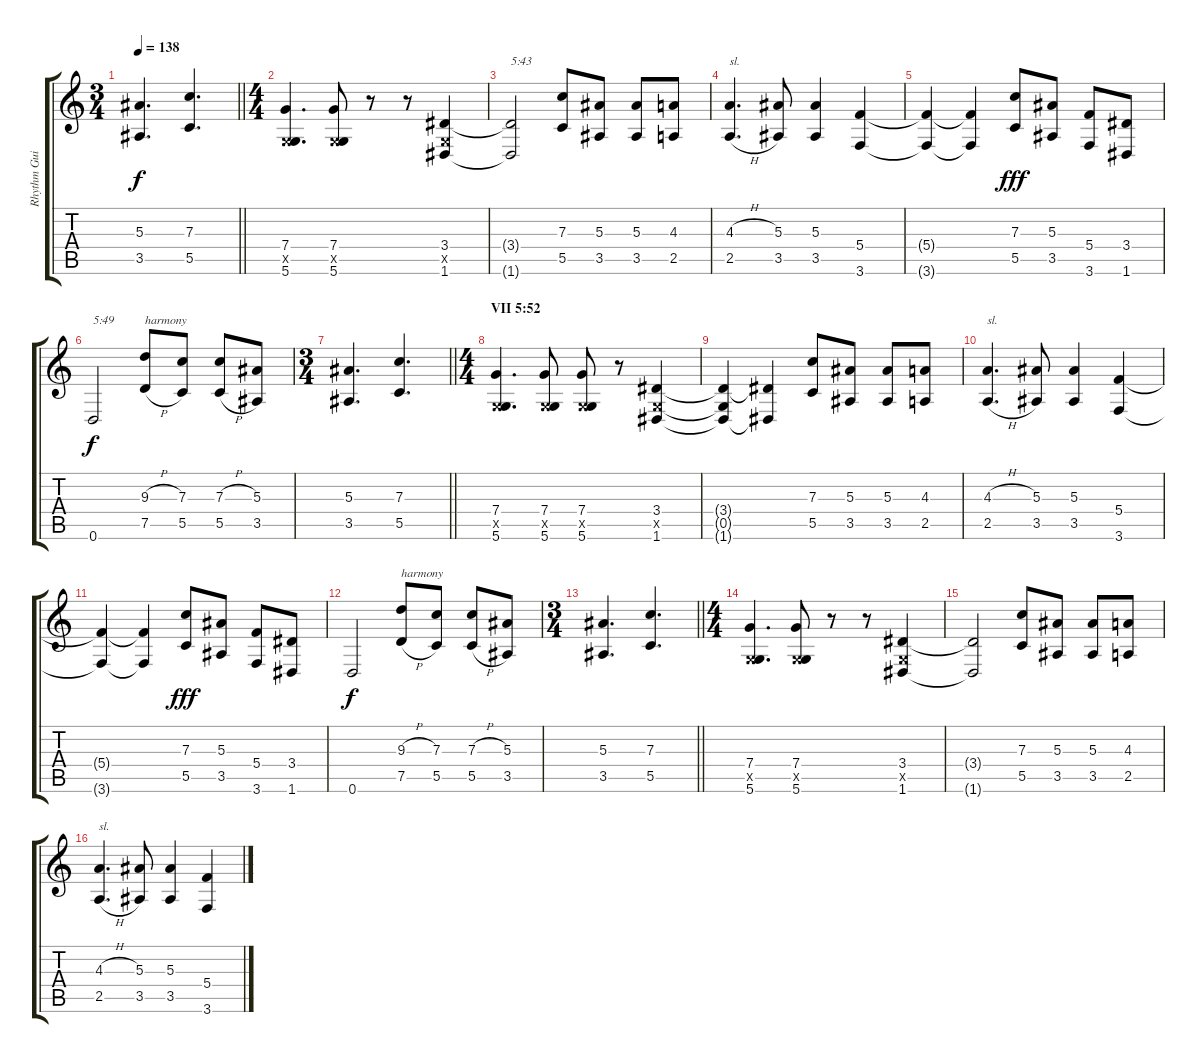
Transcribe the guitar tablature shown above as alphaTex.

\track ("Rhythm Guitar" "Rhythm Gui") {instrument distortionguitar}
\staff {score tabs}
\tuning (D4 A3 F3 C3 G2 D2) {hide}
\ts (3 4)
\tempo 138
\clef g2
\barLineRight lightlight
\ks c
(5.3 3.5).4{d dy f} (7.3 5.5).4{d} |
\ts (4 4)
(7.4 0.5{x} 5.6).4{d} (7.4 0.5{x} 5.6).8 r.8 r.8 (3.4 0.5{x} 1.6).4 |
(3.4{t} 1.6{t}).2{txt "5:43"} (7.3 5.5).8 (5.3 3.5).8 (5.3 3.5).8 (4.3 2.5).8 |
(4.3{h} 2.5{h}).4{d txt "sl."} (5.3 3.5).8 (5.3 3.5).4 (5.4 3.6).4 |
(5.4{t} 3.6{t}).4 (5.4{t} 3.6{t}).4 (7.3 5.5).8{dy fff} (5.3 3.5).8 (5.4 3.6).8 (3.4 1.6).8 |
0.6.2{txt "5:49" dy f} (9.3{h} 7.5{h}).8{txt "harmony"} (7.3 5.5).8 (7.3{h} 5.5{h}).8 (5.3 3.5).8 |
\ts (3 4)
\barLineRight lightlight
(5.3 3.5).4{d} (7.3 5.5).4{d} |
\ts (4 4)
\section ("" "VII 5:52")
(7.4 0.5{x} 5.6).4{d} (7.4 0.5{x} 5.6).8 (7.4 0.5{x} 5.6).8 r.8 (3.4 0.5{x} 1.6).4 |
(3.4{t} 0.5{t} 1.6{t}).4 (3.4{t} 1.6{t}).4 (7.3 5.5).8 (5.3 3.5).8 (5.3 3.5).8 (4.3 2.5).8 |
(4.3{h} 2.5{h}).4{d txt "sl."} (5.3 3.5).8 (5.3 3.5).4 (5.4 3.6).4 |
(5.4{t} 3.6{t}).4 (5.4{t} 3.6{t}).4 (7.3 5.5).8{dy fff} (5.3 3.5).8 (5.4 3.6).8 (3.4 1.6).8 |
0.6.2{dy f} (9.3{h} 7.5{h}).8{txt "harmony"} (7.3 5.5).8 (7.3{h} 5.5{h}).8 (5.3 3.5).8 |
\ts (3 4)
\barLineRight lightlight
(5.3 3.5).4{d} (7.3 5.5).4{d} |
\ts (4 4)
(7.4 0.5{x} 5.6).4{d} (7.4 0.5{x} 5.6).8 r.8 r.8 (3.4 0.5{x} 1.6).4 |
(3.4{t} 1.6{t}).2 (7.3 5.5).8 (5.3 3.5).8 (5.3 3.5).8 (4.3 2.5).8 |
(4.3{h} 2.5{h}).4{d txt "sl."} (5.3 3.5).8 (5.3 3.5).4 (5.4 3.6).4
